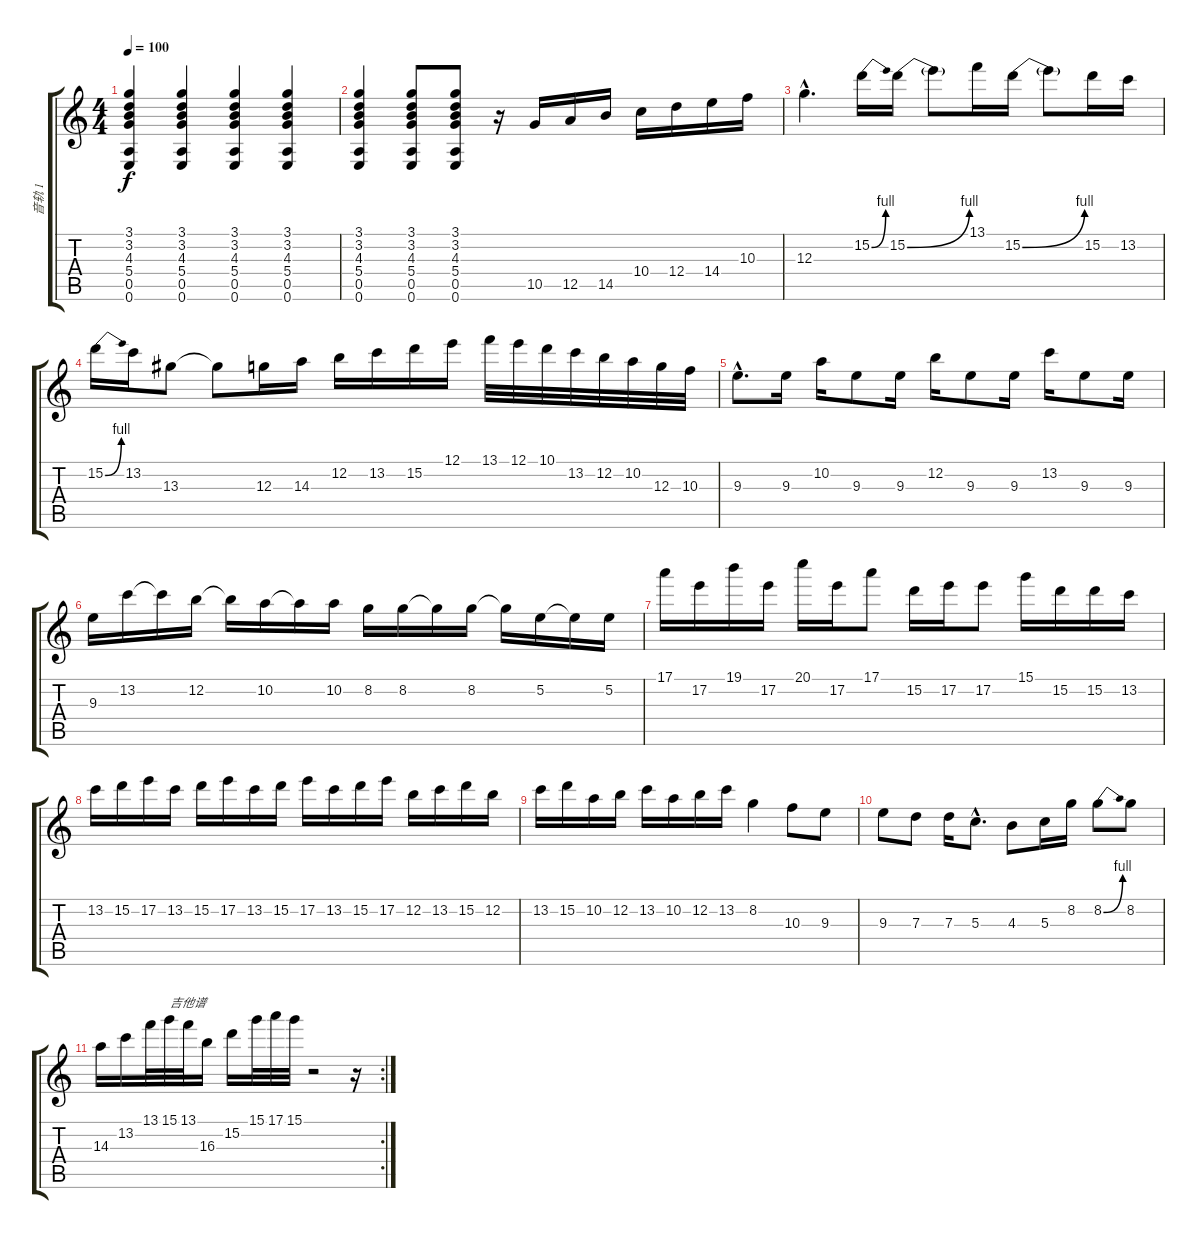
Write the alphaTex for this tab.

\track ("音轨 1" "音轨 1") {instrument acousticguitarnylon}
\staff {score tabs}
\tuning (E4 B3 G3 D3 A2 E2) {hide}
\ts (4 4)
\tempo 100
\clef g2
\ks c
(3.1 3.2 4.3 5.4 0.5 0.6).4{dy f} (3.1 3.2 4.3 5.4 0.5 0.6).4 (3.1 3.2 4.3 5.4 0.5 0.6).4 (3.1 3.2 4.3 5.4 0.5 0.6).4 |
(3.1 3.2 4.3 5.4 0.5 0.6).4 (3.1 3.2 4.3 5.4 0.5 0.6).8 (3.1 3.2 4.3 5.4 0.5 0.6).8 r.16 10.5.16 12.5.16 14.5.16 10.4.16 12.4.16 14.4.16 10.3.16 |
12.3{hac}.4{d} 15.2{be (bend 0 0 60 4)}.16 15.2{be (bend 0 0 60 4)}.16 15.2{t}.8 13.1.16 15.2{be (bend 0 0 60 4)}.16 15.2{t}.8 15.2.16 13.2.16 |
15.2{be (bend 0 0 60 4)}.16 13.2.16 13.3.8 13.3{t}.8 12.3.16 14.3.16 12.2.16 13.2.16 15.2.16 12.1.16 13.1.32 12.1.32 10.1.32 13.2.32 12.2.32 10.2.32 12.3.32 10.3.32 |
9.3{hac}.8{d} 9.3.16 10.2.16 9.3.8 9.3.16 12.2.16 9.3.8 9.3.16 13.2.16 9.3.8 9.3.16 |
9.3.16 13.2.16 13.2{t}.16 12.2.16 12.2{t}.16 10.2.16 10.2{t}.16 10.2.16 8.2.16 8.2.16 8.2{t}.16 8.2.16 8.2{t}.16 5.2.16 5.2{t}.16 5.2.16 |
17.1.16 17.2.16 19.1.16 17.2.16 20.1.16 17.2.16 17.1.8 15.2.16 17.2.16 17.2.8 15.1.16 15.2.16 15.2.16 13.2.16 |
13.2.16 15.2.16 17.2.16 13.2.16 15.2.16 17.2.16 13.2.16 15.2.16 17.2.16 13.2.16 15.2.16 17.2.16 12.2.16 13.2.16 15.2.16 12.2.16 |
13.2.16 15.2.16 10.2.16 12.2.16 13.2.16 10.2.16 12.2.16 13.2.16 8.2.4 10.3.8 9.3.8 |
9.3.8 7.3.8 7.3.16 5.3{hac}.8{d} 4.3.8 5.3.16 8.2.16 8.2{be (bend 0 0 60 4)}.8 8.2.8 |
\rc 2
14.3.16 13.2.16 13.1.32 15.1.32{txt "吉他谱"} 13.1.32 16.3.16 15.2.16 15.1.32 17.1.32 15.1.32 r.2 r.16
